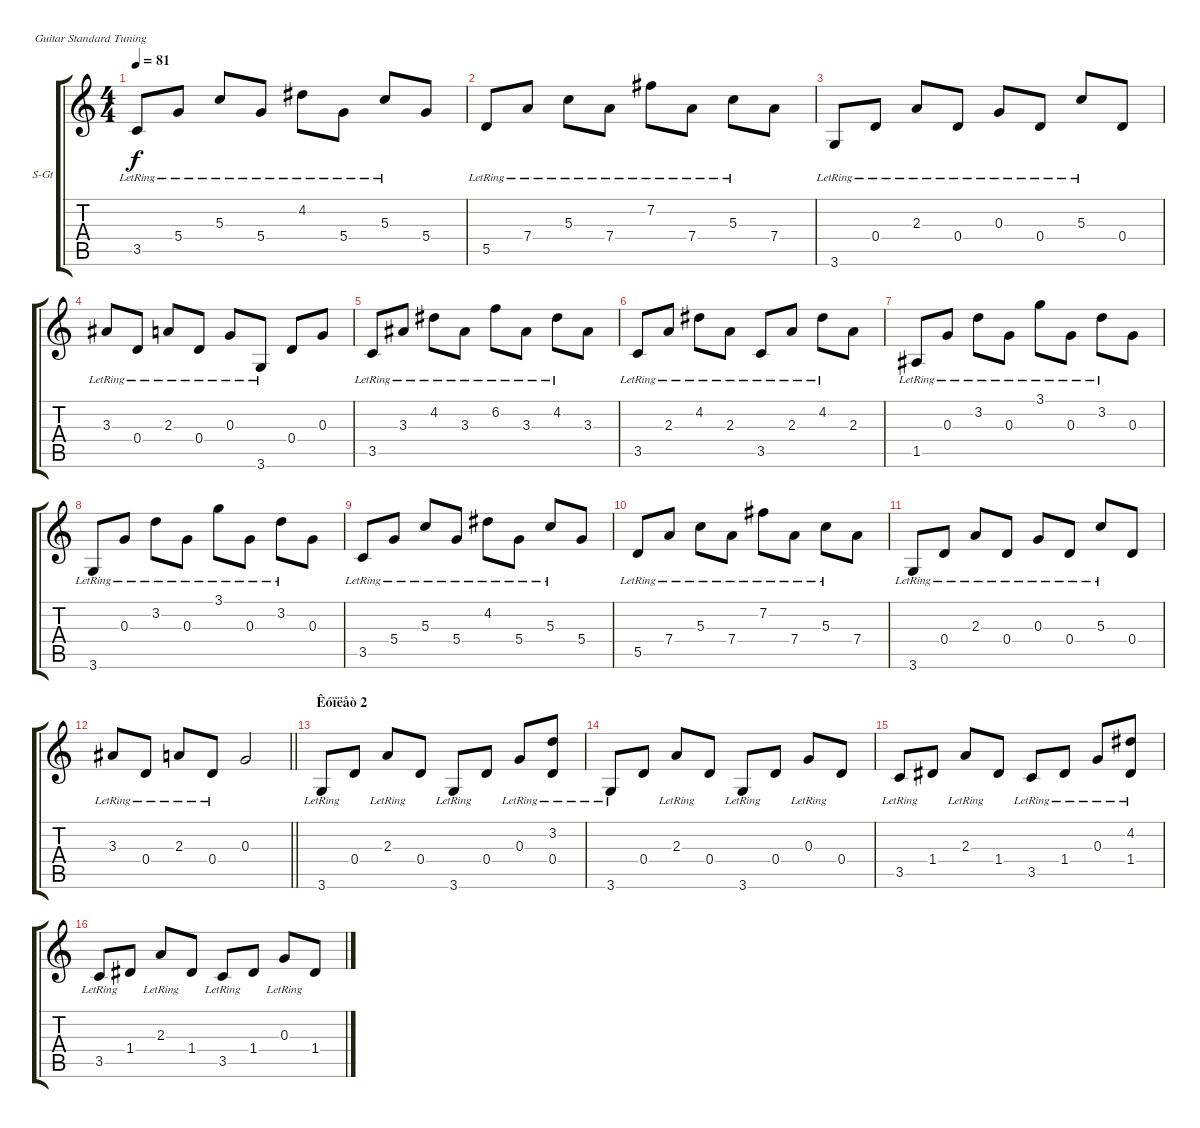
\bracketExtendMode groupsimilarinstruments
\firstSystemTrackNameOrientation horizontal
\otherSystemsTrackNameOrientation horizontal
\track ("Ãèòàðà" "S-Gt") {instrument acousticguitarsteel}
\staff {score tabs}
\tuning (E4 B3 G3 D3 A2 E2)
\ts (4 4)
\tempo 81
\clef g2
\ks c
3.5{lr}.8{dy f} 5.4{lr}.8 5.3{lr}.8 5.4{lr}.8 4.2{lr}.8 5.4{lr}.8 5.3{lr}.8 5.4.8 |
5.5{lr}.8 7.4{lr}.8 5.3{lr}.8 7.4{lr}.8 7.2{lr}.8 7.4{lr}.8 5.3{lr}.8 7.4.8 |
3.6{lr}.8 0.4{lr}.8 2.3{lr}.8 0.4{lr}.8 0.3{lr}.8 0.4{lr}.8 5.3{lr}.8 0.4.8 |
3.3{lr}.8 0.4{lr}.8 2.3{lr}.8 0.4{lr}.8 0.3{lr}.8 3.6{lr}.8 0.4.8 0.3.8 |
3.5{lr}.8 3.3{lr}.8 4.2{lr}.8 3.3{lr}.8 6.2{lr}.8 3.3{lr}.8 4.2{lr}.8 3.3.8 |
3.5{lr}.8 2.3{lr}.8 4.2{lr}.8 2.3{lr}.8 3.5{lr}.8 2.3{lr}.8 4.2{lr}.8 2.3.8 |
1.5{lr}.8 0.3{lr}.8 3.2{lr}.8 0.3{lr}.8 3.1{lr}.8 0.3{lr}.8 3.2{lr}.8 0.3.8 |
3.6{lr}.8 0.3{lr}.8 3.2{lr}.8 0.3{lr}.8 3.1{lr}.8 0.3{lr}.8 3.2{lr}.8 0.3.8 |
3.5{lr}.8 5.4{lr}.8 5.3{lr}.8 5.4{lr}.8 4.2{lr}.8 5.4{lr}.8 5.3{lr}.8 5.4.8 |
5.5{lr}.8 7.4{lr}.8 5.3{lr}.8 7.4{lr}.8 7.2{lr}.8 7.4{lr}.8 5.3{lr}.8 7.4.8 |
3.6{lr}.8 0.4{lr}.8 2.3{lr}.8 0.4{lr}.8 0.3{lr}.8 0.4{lr}.8 5.3{lr}.8 0.4.8 |
\barLineRight lightlight
3.3{lr}.8 0.4{lr}.8 2.3{lr}.8 0.4{lr}.8 0.3.2 |
\section ("" "Êóïëåò 2")
3.6{lr}.8 0.4.8 2.3{lr}.8 0.4.8 3.6{lr}.8 0.4.8 0.3{lr}.8 (3.2{lr} 0.4).8 |
3.6{lr}.8 0.4.8 2.3{lr}.8 0.4.8 3.6{lr}.8 0.4.8 0.3{lr}.8 0.4.8 |
3.5{lr}.8 1.4.8 2.3{lr}.8 1.4.8 3.5{lr}.8 1.4{lr}.8 0.3{lr}.8 (4.2{lr} 1.4).8 |
3.5{lr}.8 1.4.8 2.3{lr}.8 1.4.8 3.5{lr}.8 1.4.8 0.3{lr}.8 1.4.8
